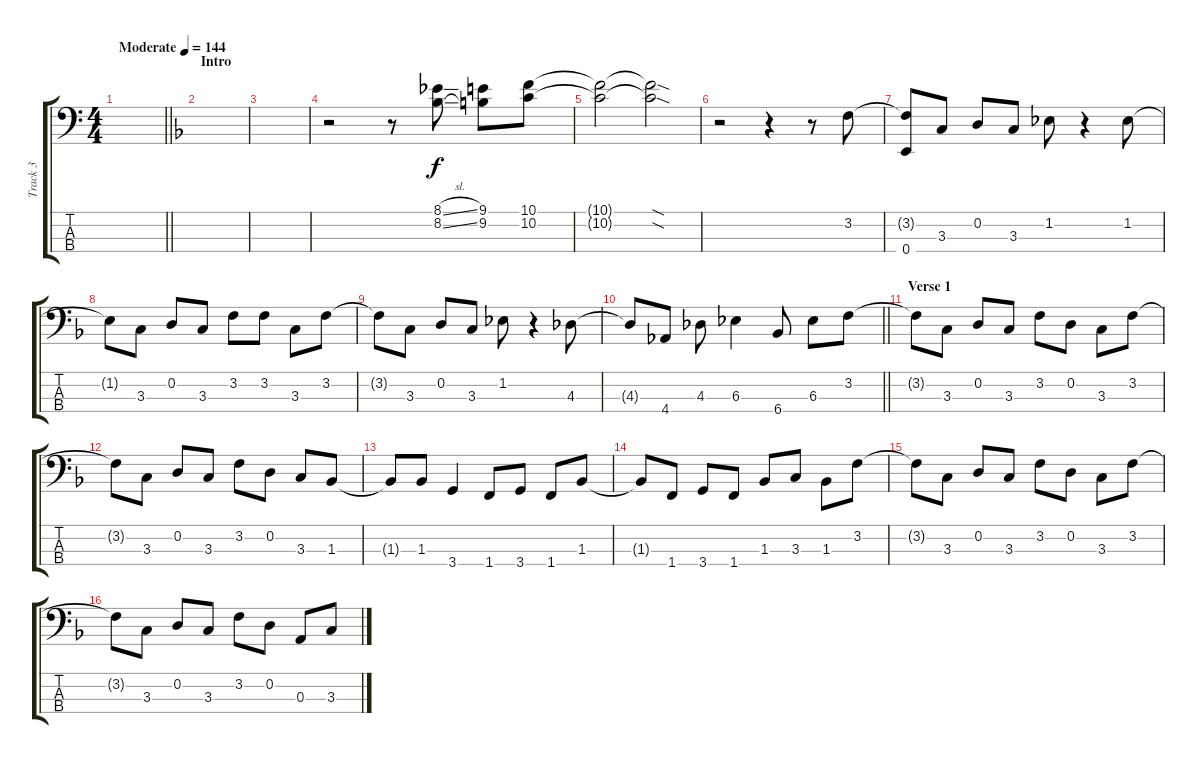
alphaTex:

\track ("Track 3" "Track 3") {instrument electricbasspick}
\staff {score tabs}
\tuning (G2 D2 A1 E1) {hide}
\ts (4 4)
\tempo (144 "Moderate")
\clef f4
\barLineRight lightlight
\ks c
|
\section ("" "Intro")
\ks f
|
|
r.2 r.8 (8.1{sl} 8.2{sl}).8 (9.1 9.2).8 (10.1 10.2).8 |
(10.1{t} 10.2{t}).2 (10.1{sod t} 10.2{sod t}).2 |
r.2 r.4 r.8 3.2.8 |
(3.2{t} 0.4).8 3.3.8 0.2.8 3.3.8 1.2.8 r.4 1.2.8 |
1.2{t}.8 3.3.8 0.2.8 3.3.8 3.2.8 3.2.8 3.3.8 3.2.8 |
3.2{t}.8 3.3.8 0.2.8 3.3.8 1.2.8 r.4 4.3.8 |
\barLineRight lightlight
4.3{t}.8 4.4.8 4.3.8 6.3.4 6.4.8 6.3.8 3.2.8 |
\section ("" "Verse 1")
3.2{t}.8 3.3.8 0.2.8 3.3.8 3.2.8 0.2.8 3.3.8 3.2.8 |
3.2{t}.8 3.3.8 0.2.8 3.3.8 3.2.8 0.2.8 3.3.8 1.3.8 |
1.3{t}.8 1.3.8 3.4.4 1.4.8 3.4.8 1.4.8 1.3.8 |
1.3{t}.8 1.4.8 3.4.8 1.4.8 1.3.8 3.3.8 1.3.8 3.2.8 |
3.2{t}.8 3.3.8 0.2.8 3.3.8 3.2.8 0.2.8 3.3.8 3.2.8 |
3.2{t}.8 3.3.8 0.2.8 3.3.8 3.2.8 0.2.8 0.3.8 3.3.8
